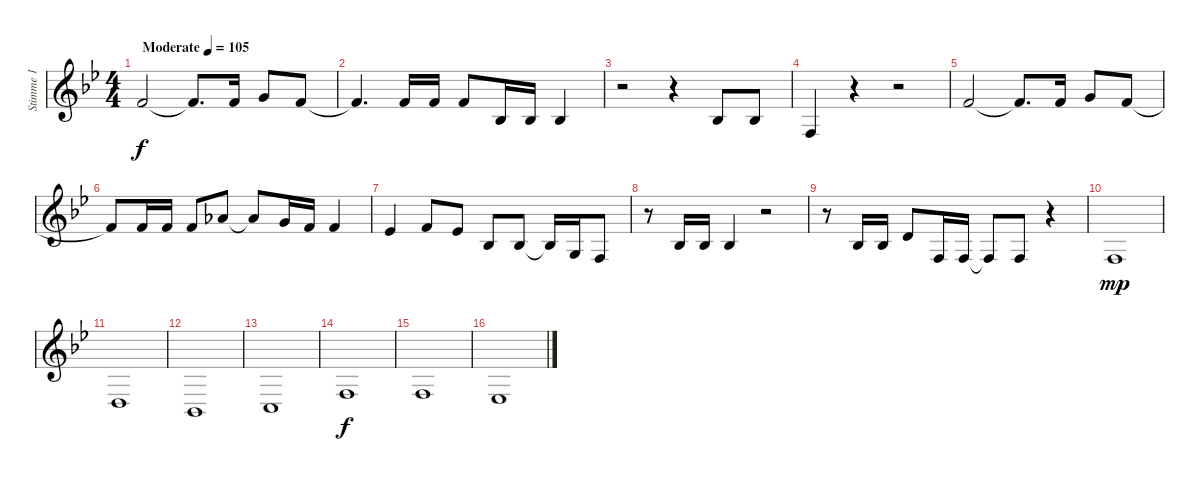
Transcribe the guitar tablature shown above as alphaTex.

\track ("Stimme 1" "Stimme 1") {instrument acousticgrandpiano}
\staff {score}
\tuning (E4 B3 G3 D3 A2 E2) {hide}
\ts (4 4)
\tempo (105 "Moderate")
\clef g2
\ks bb
1.1.2{dy f instrument acousticgrandpiano} 1.1{t}.8{d} 1.1.16 3.1.8 1.1.8 |
1.1{t}.4{d} 1.1.16 1.1.16 1.1.8 3.3.16 3.3.16 3.3.4 |
r.2 r.4 3.3.8 3.3.8 |
3.4.4 r.4 r.2 |
1.1.2 1.1{t}.8{d} 1.1.16 3.1.8 1.1.8 |
1.1{t}.8 1.1.16 1.1.16 1.1.8 4.1.8 4.1{t}.8 3.1.16 1.1.16 1.1.4 |
4.2.4 1.1.8 4.2.8 3.3.8 3.3.8 3.3{t}.16 0.3.16 3.4.8 |
r.8 3.3.16 3.3.16 3.3.4 r.2 |
r.8 3.3.16 3.3.16 3.2.8 3.4.16 3.4.16 3.4{t}.8 3.4.8 r.4 |
3.4.1{dy mp} |
0.4.1 |
1.5.1 |
3.5.1 |
3.4.1{dy f} |
3.4.1 |
1.4.1
